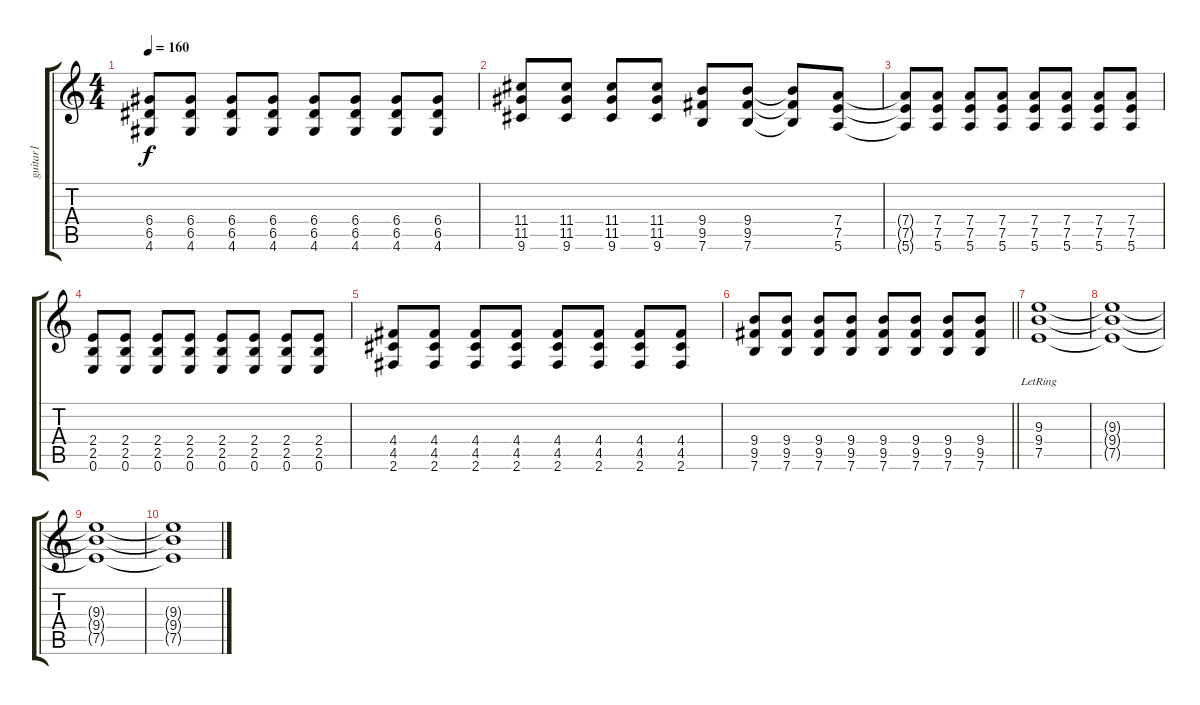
\track ("guitar1" "guitar1") {instrument acousticguitarsteel}
\staff {score tabs}
\tuning (E4 B3 G3 D3 A2 E2) {hide}
\ts (4 4)
\tempo 160
\clef g2
\ks c
(6.4 6.5 4.6).8{dy f} (6.4 6.5 4.6).8 (6.4 6.5 4.6).8 (6.4 6.5 4.6).8 (6.4 6.5 4.6).8 (6.4 6.5 4.6).8 (6.4 6.5 4.6).8 (6.4 6.5 4.6).8 |
(11.4 11.5 9.6).8 (11.4 11.5 9.6).8 (11.4 11.5 9.6).8 (11.4 11.5 9.6).8 (9.4 9.5 7.6).8 (9.4 9.5 7.6).8 (9.4{t} 9.5{t} 7.6{t}).8 (7.4 7.5 5.6).8 |
(7.4{t} 7.5{t} 5.6{t}).8 (7.4 7.5 5.6).8 (7.4 7.5 5.6).8 (7.4 7.5 5.6).8 (7.4 7.5 5.6).8 (7.4 7.5 5.6).8 (7.4 7.5 5.6).8 (7.4 7.5 5.6).8 |
(2.4 2.5 0.6).8 (2.4 2.5 0.6).8 (2.4 2.5 0.6).8 (2.4 2.5 0.6).8 (2.4 2.5 0.6).8 (2.4 2.5 0.6).8 (2.4 2.5 0.6).8 (2.4 2.5 0.6).8 |
(4.4 4.5 2.6).8 (4.4 4.5 2.6).8 (4.4 4.5 2.6).8 (4.4 4.5 2.6).8 (4.4 4.5 2.6).8 (4.4 4.5 2.6).8 (4.4 4.5 2.6).8 (4.4 4.5 2.6).8 |
\barLineRight lightlight
(9.4 9.5 7.6).8 (9.4 9.5 7.6).8 (9.4 9.5 7.6).8 (9.4 9.5 7.6).8 (9.4 9.5 7.6).8 (9.4 9.5 7.6).8 (9.4 9.5 7.6).8 (9.4 9.5 7.6).8 |
(9.3 9.4{lr} 7.5).1{volume 2} |
(9.3{t} 9.4{t} 7.5{t}).1 |
(9.3{t} 9.4{t} 7.5{t}).1 |
(9.3{t} 9.4{t} 7.5{t}).1
